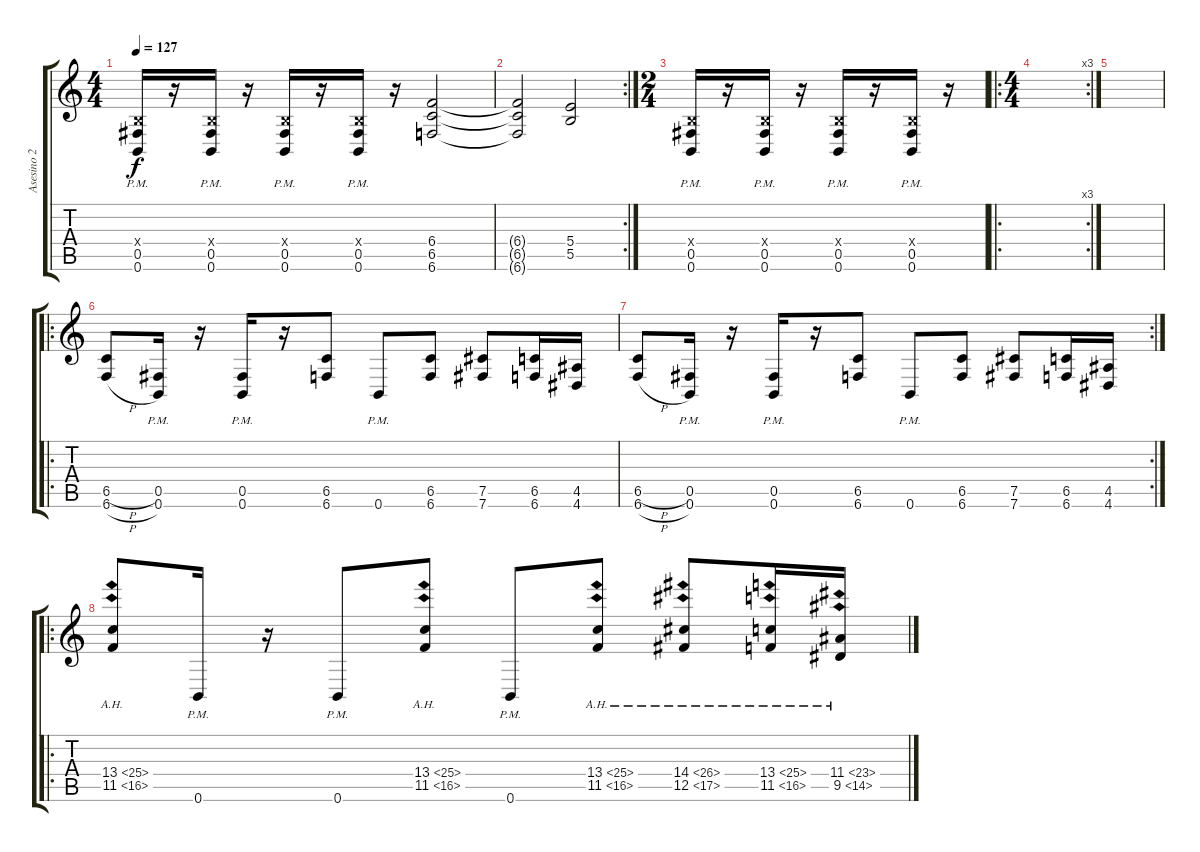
\track ("Asesino 2" "Asesino 2") {instrument overdrivenguitar}
\staff {score tabs}
\tuning (Db4 Ab3 E3 B2 Gb2 B1) {hide}
\ts (4 4)
\tempo 127
\clef g2
\ks c
(0.4{x} 0.5{pm} 0.6).16{dy f} r.16 (0.4{x} 0.5{pm} 0.6).16 r.16 (0.4{x} 0.5{pm} 0.6).16 r.16 (0.4{x} 0.5{pm} 0.6).16 r.16 (6.4 6.5 6.6).2 |
\rc 2
(6.4{t} 6.5{t} 6.6{t}).2 (5.4 5.5).2 |
\ts (2 4)
(0.4{x} 0.5{pm} 0.6).16 r.16 (0.4{x} 0.5{pm} 0.6).16 r.16 (0.4{x} 0.5{pm} 0.6).16 r.16 (0.4{x} 0.5{pm} 0.6).16 r.16 |
\ro
\rc 3
\ts (4 4)
|
|
\ro
(6.5{h} 6.6{h}).8 (0.5 0.6{pm}).16 r.16 (0.5 0.6{pm}).16 r.16 (6.5 6.6).8 0.6{pm}.8 (6.5 6.6).8 (7.5 7.6).8 (6.5 6.6).16 (4.5 4.6).16 |
\rc 2
(6.5{h} 6.6{h}).8 (0.5 0.6{pm}).16 r.16 (0.5 0.6{pm}).16 r.16 (6.5 6.6).8 0.6{pm}.8 (6.5 6.6).8 (7.5 7.6).8 (6.5 6.6).16 (4.5 4.6).16 |
\ro
(13.4{ah 12} 11.5{ah 5}).8 0.6{pm}.16 r.16 0.6{pm}.8 (13.4{ah 12} 11.5{ah 5}).8 0.6{pm}.8 (13.4{ah 12} 11.5{ah 5}).8 (14.4{ah 12} 12.5{ah 5}).8 (13.4{ah 12} 11.5{ah 5}).16 (11.4{ah 12} 9.5{ah 5}).16
